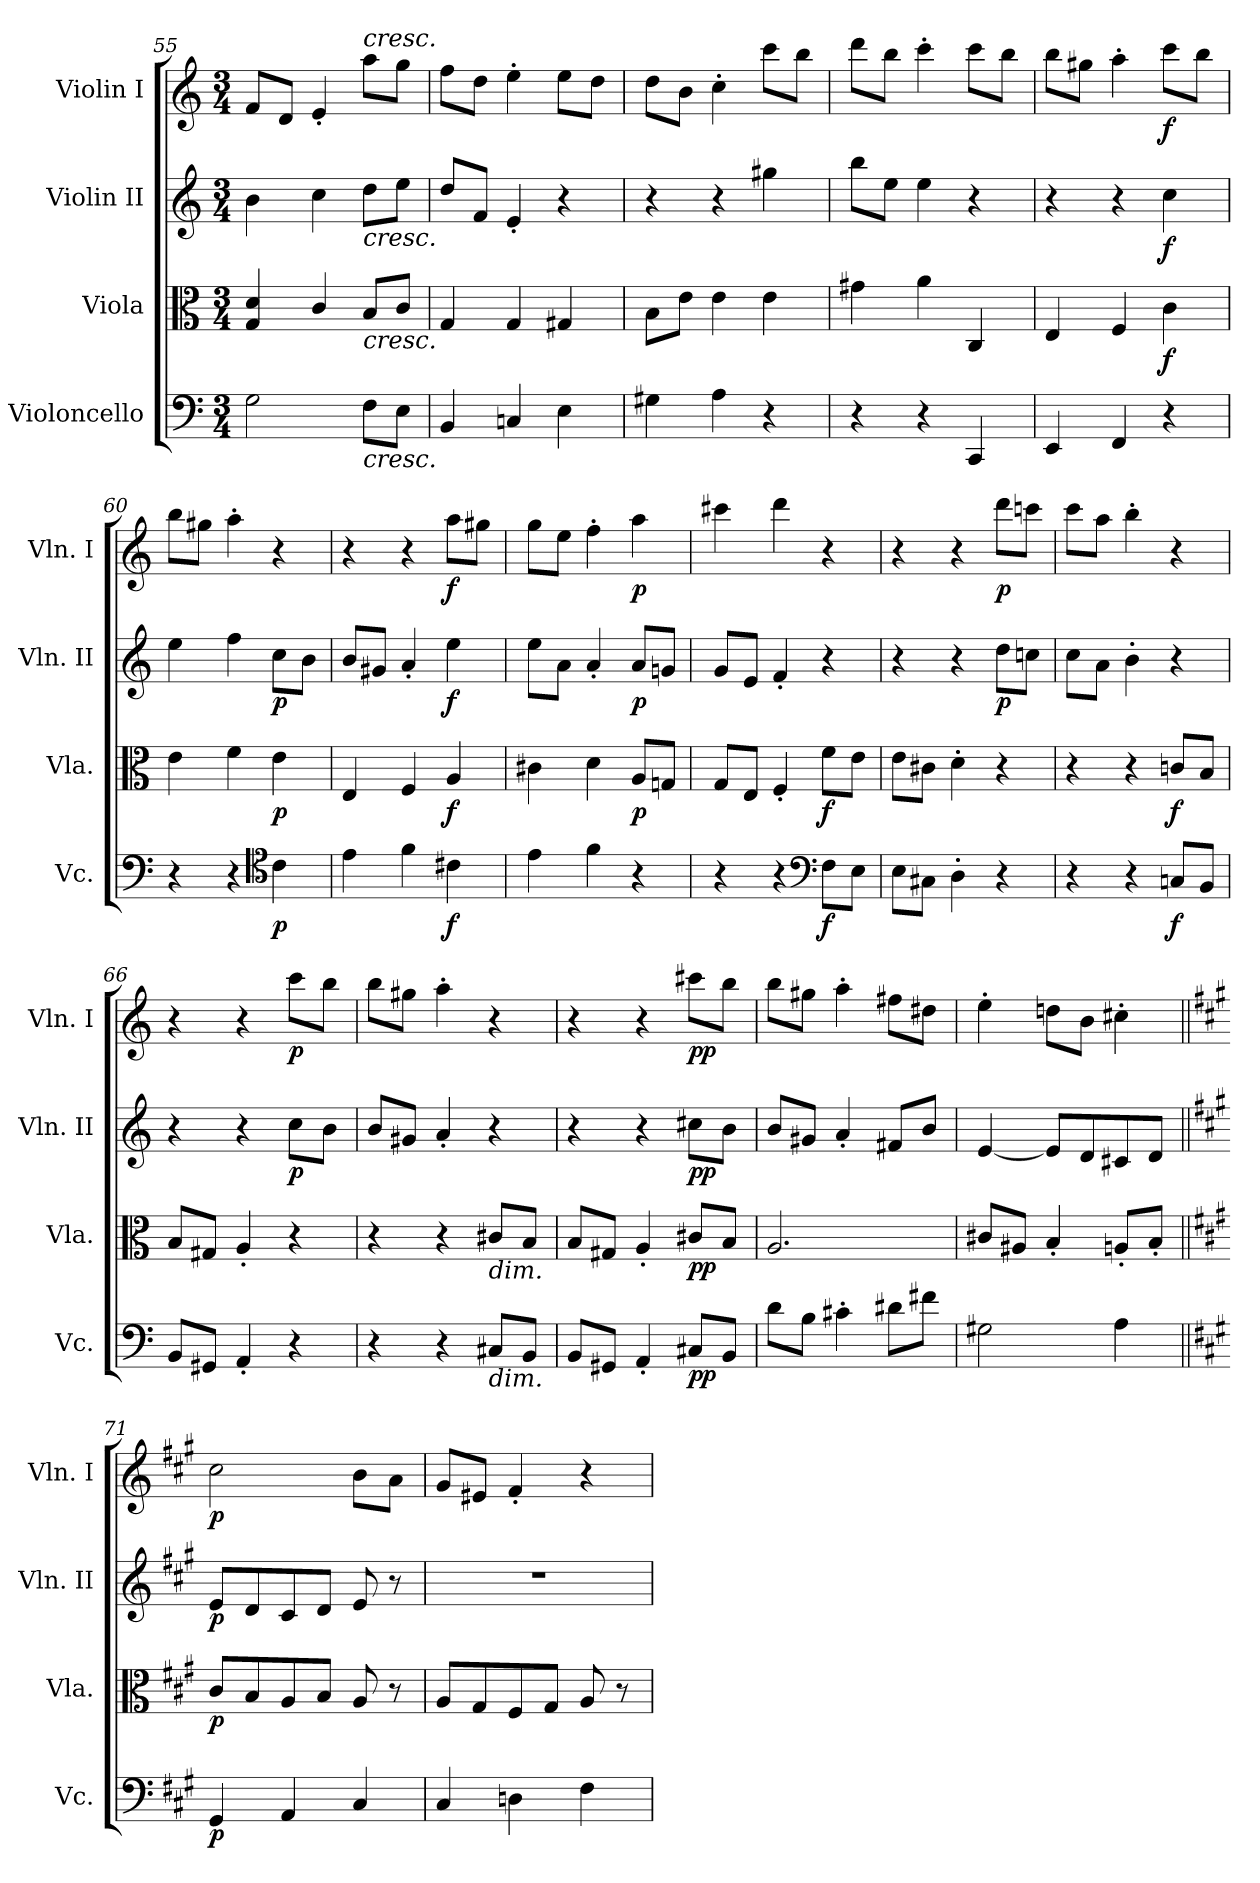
**kern	**dynam	**kern	**dynam	**kern	**dynam	**kern	**dynam
*part4	*part4	*part3	*part3	*part2	*part2	*part1	*part1
*staff4	*staff4	*staff3	*staff3	*staff2	*staff2	*staff1	*staff1
*I"Violoncello	*	*I"Viola	*	*I"Violin II	*	*I"Violin I	*
*I'Vc.	*	*I'Vla.	*	*I'Vln. II	*	*I'Vln. I	*
*clefF4	*	*clefC3	*	*clefG2	*	*clefG2	*
*k[]	*	*k[]	*	*k[]	*	*k[]	*
*M3/4	*	*M3/4	*	*M3/4	*	*M3/4	*
=55	=55	=55	=55	=55	=55	=55	=55
2G\	.	4G/ 4d/	.	4b\	.	8f/L	.
.	.	.	.	.	.	8d/J	.
.	.	4c/	.	4cc\	.	4e'/	.
!	!	!	!	!	!	!LO:TX:a:i:t=cresc.	!
!	!	!	!	!LO:TX:b:i:t=cresc.	!	!	!
!	!	!LO:TX:b:i:t=cresc.	!	!	!	!	!
!LO:TX:b:i:t=cresc.	!	!	!	!	!	!	!
8F\L	.	8B/L	.	8dd\L	.	8aa\L	.
8E\J	.	8c/J	.	8ee\J	.	8gg\J	.
=56	=56	=56	=56	=56	=56	=56	=56
4BB/	.	4G/	.	8dd/L	.	8ff\L	.
.	.	.	.	8f/J	.	8dd\J	.
4Cn/	.	4G/	.	4e'/	.	4ee'\	.
4E\	.	4G#X/	.	4r	.	8ee\L	.
.	.	.	.	.	.	8dd\J	.
=57	=57	=57	=57	=57	=57	=57	=57
4G#X\	.	8B\L	.	4r	.	8dd\L	.
.	.	8e\J	.	.	.	8b\J	.
4A\	.	4e\	.	4r	.	4cc'\	.
4r	.	4e\	.	4gg#X\	.	8ccc\L	.
.	.	.	.	.	.	8bb\J	.
=58	=58	=58	=58	=58	=58	=58	=58
4r	.	4g#X\	.	8bb\L	.	8ddd\L	.
.	.	.	.	8ee\J	.	8bb\J	.
4r	.	4a\	.	4ee\	.	4ccc'\	.
4CC/	.	4C/	.	4r	.	8ccc\L	.
.	.	.	.	.	.	8bb\J	.
=59	=59	=59	=59	=59	=59	=59	=59
4EE/	.	4E/	.	4r	.	8bb\L	.
.	.	.	.	.	.	8gg#X\J	.
4FF/	.	4F/	.	4r	.	4aa'\	.
!	!	!	!LO:DY:b	!	!LO:DY:b	!	!LO:DY:b
4r	.	4c\	f	4cc\	f	8ccc\L	f
.	.	.	.	.	.	8bb\J	.
=60	=60	=60	=60	=60	=60	=60	=60
4r	.	4e\	.	4ee\	.	8bb\L	.
.	.	.	.	.	.	8gg#X\J	.
4r	.	4f\	.	4ff\	.	4aa'\	.
*clefC4	*	*	*	*	*	*	*
!	!LO:DY:b	!	!LO:DY:b	!	!LO:DY:b	!	!
4c\	p	4e\	p	8cc\L	p	4r	.
.	.	.	.	8b\J	.	.	.
=61	=61	=61	=61	=61	=61	=61	=61
4e\	.	4E/	.	8b/L	.	4r	.
.	.	.	.	8g#X/J	.	.	.
4f\	.	4F/	.	4a'/	.	4r	.
!	!LO:DY:b	!	!LO:DY:b	!	!LO:DY:b	!	!LO:DY:b
4c#X\	f	4A/	f	4ee\	f	8aa\L	f
.	.	.	.	.	.	8gg#X\J	.
=62	=62	=62	=62	=62	=62	=62	=62
4e\	.	4c#X\	.	8ee\L	.	8gg\L	.
.	.	.	.	8a\J	.	8ee\J	.
4f\	.	4d\	.	4a'/	.	4ff'\	.
!	!	!	!LO:DY:b	!	!LO:DY:b	!	!LO:DY:b
4r	.	8A/L	p	8a/L	p	4aa\	p
.	.	8Gn/J	.	8gn/J	.	.	.
=63	=63	=63	=63	=63	=63	=63	=63
4r	.	8G/L	.	8g/L	.	4ccc#X\	.
.	.	8E/J	.	8e/J	.	.	.
4r	.	4F'/	.	4f'/	.	4ddd\	.
*clefF4	*	*	*	*	*	*	*
!	!LO:DY:b	!	!LO:DY:b	!	!	!	!
8F\L	f	8f\L	f	4r	.	4r	.
8E\J	.	8e\J	.	.	.	.	.
=64	=64	=64	=64	=64	=64	=64	=64
8E\L	.	8e\L	.	4r	.	4r	.
8C#X\J	.	8c#X\J	.	.	.	.	.
4D'\	.	4d'\	.	4r	.	4r	.
!	!	!	!	!	!LO:DY:b	!	!LO:DY:b
4r	.	4r	.	8dd\L	p	8ddd\L	p
.	.	.	.	8ccn\J	.	8cccn\J	.
=65	=65	=65	=65	=65	=65	=65	=65
4r	.	4r	.	8cc\L	.	8ccc\L	.
.	.	.	.	8a\J	.	8aa\J	.
4r	.	4r	.	4b'\	.	4bb'\	.
!	!LO:DY:b	!	!LO:DY:b	!	!	!	!
8Cn/L	f	8cn/L	f	4r	.	4r	.
8BB/J	.	8B/J	.	.	.	.	.
=66	=66	=66	=66	=66	=66	=66	=66
8BB/L	.	8B/L	.	4r	.	4r	.
8GG#X/J	.	8G#X/J	.	.	.	.	.
4AA'/	.	4A'/	.	4r	.	4r	.
!	!	!	!	!	!LO:DY:b	!	!LO:DY:b
4r	.	4r	.	8cc\L	p	8ccc\L	p
.	.	.	.	8b\J	.	8bb\J	.
=67	=67	=67	=67	=67	=67	=67	=67
4r	.	4r	.	8b/L	.	8bb\L	.
.	.	.	.	8g#X/J	.	8gg#X\J	.
4r	.	4r	.	4a'/	.	4aa'\	.
!	!	!LO:TX:b:i:t=dim.	!	!	!	!	!
!LO:TX:b:i:t=dim.	!	!	!	!	!	!	!
8C#X/L	.	8c#X/L	.	4r	.	4r	.
8BB/J	.	8B/J	.	.	.	.	.
=68	=68	=68	=68	=68	=68	=68	=68
8BB/L	.	8B/L	.	4r	.	4r	.
8GG#X/J	.	8G#X/J	.	.	.	.	.
4AA'/	.	4A'/	.	4r	.	4r	.
!	!LO:DY:b	!	!LO:DY:b	!	!LO:DY:b	!	!LO:DY:b
8C#X/L	pp	8c#X/L	pp	8cc#X\L	pp	8ccc#X\L	pp
8BB/J	.	8B/J	.	8b\J	.	8bb\J	.
=69	=69	=69	=69	=69	=69	=69	=69
8d\L	.	2.A/	.	8b/L	.	8bb\L	.
8B\J	.	.	.	8g#X/J	.	8gg#X\J	.
4c#X'\	.	.	.	4a'/	.	4aa'\	.
8d#X\L	.	.	.	8f#X/L	.	8ff#X\L	.
8f#X\J	.	.	.	8b/J	.	8dd#X\J	.
=70	=70	=70	=70	=70	=70	=70	=70
2G#X\	.	8c#X/L	.	[4e/	.	4ee'\	.
.	.	8A#X/J	.	.	.	.	.
.	.	4B'/	.	8e/L]	.	8ddn\L	.
.	.	.	.	8d/	.	8b\J	.
4A\	.	8An'/L	.	8c#X/	.	4cc#X'\	.
.	.	8B'/J	.	8d/J	.	.	.
=71||	=71||	=71||	=71||	=71||	=71||	=71||	=71||
*k[f#c#g#]	*	*k[f#c#g#]	*	*k[f#c#g#]	*	*k[f#c#g#]	*
!	!LO:DY:b	!	!LO:DY:b	!	!LO:DY:b	!	!LO:DY:b
4GG#/	p	8c#/L	p	8e/L	p	2cc#\	p
.	.	8B/	.	8d/	.	.	.
4AA/	.	8A/	.	8c#/	.	.	.
.	.	8B/J	.	8d/J	.	.	.
4C#/	.	8A/	.	8e/	.	8b\L	.
.	.	8r	.	8r	.	8a\J	.
=72	=72	=72	=72	=72	=72	=72	=72
4C#/	.	8A/L	.	2.r	.	8g#/L	.
.	.	8G#/	.	.	.	8e#X/J	.
4Dn\	.	8F#/	.	.	.	4f#'/	.
.	.	8G#/J	.	.	.	.	.
4F#\	.	8A/	.	.	.	4r	.
.	.	8r	.	.	.	.	.
=	=	=	=	=	=	=	=
*-	*-	*-	*-	*-	*-	*-	*-
